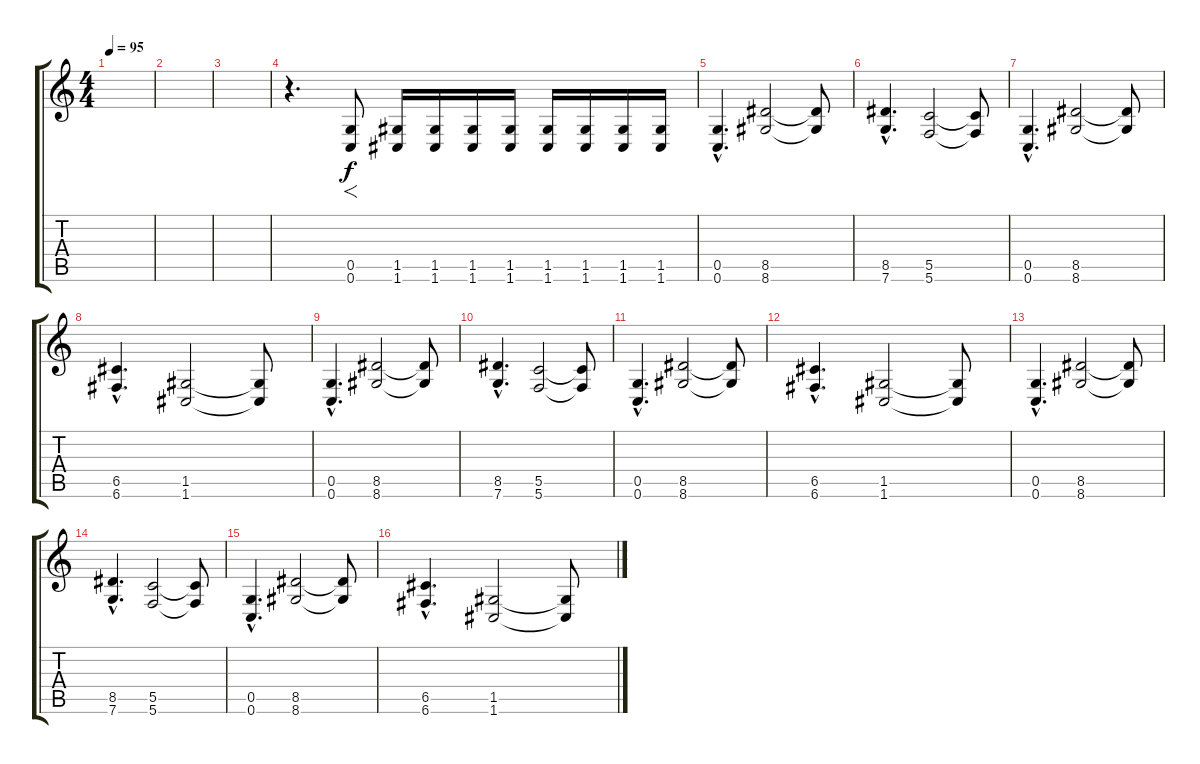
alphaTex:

\track ("    " "    ") {instrument distortionguitar}
\staff {score tabs}
\tuning (D4 A3 F3 C3 G2 C2) {hide}
\ts (4 4)
\tempo 95
\clef g2
\ks c
|
|
|
r.4{d} (0.5 0.6).8{f} (1.5 1.6).16 (1.5 1.6).16 (1.5 1.6).16 (1.5 1.6).16 (1.5 1.6).16 (1.5 1.6).16 (1.5 1.6).16 (1.5 1.6).16 |
(0.5{hac} 0.6{hac}).4{d} (8.5 8.6).2 (8.5{t} 8.6{t}).8 |
(8.5{hac} 7.6{hac}).4{d} (5.5 5.6).2 (5.5{t} 5.6{t}).8 |
(0.5{hac} 0.6{hac}).4{d} (8.5 8.6).2 (8.5{t} 8.6{t}).8 |
(6.5{hac} 6.6{hac}).4{d} (1.5 1.6).2 (1.5{t} 1.6{t}).8 |
(0.5{hac} 0.6{hac}).4{d} (8.5 8.6).2 (8.5{t} 8.6{t}).8 |
(8.5{hac} 7.6{hac}).4{d} (5.5 5.6).2 (5.5{t} 5.6{t}).8 |
(0.5{hac} 0.6{hac}).4{d} (8.5 8.6).2 (8.5{t} 8.6{t}).8 |
(6.5{hac} 6.6{hac}).4{d} (1.5 1.6).2 (1.5{t} 1.6{t}).8 |
(0.5{hac} 0.6{hac}).4{d} (8.5 8.6).2 (8.5{t} 8.6{t}).8 |
(8.5{hac} 7.6{hac}).4{d} (5.5 5.6).2 (5.5{t} 5.6{t}).8 |
(0.5{hac} 0.6{hac}).4{d} (8.5 8.6).2 (8.5{t} 8.6{t}).8 |
(6.5{hac} 6.6{hac}).4{d} (1.5 1.6).2 (1.5{t} 1.6{t}).8
